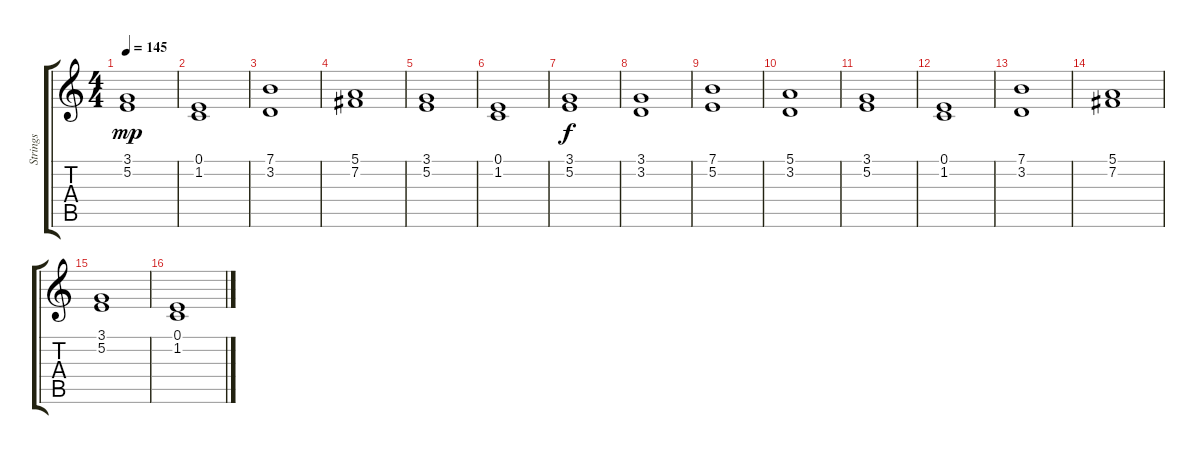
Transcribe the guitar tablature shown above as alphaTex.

\track ("Strings" "Strings") {instrument stringensemble1}
\staff {score tabs}
\tuning (E4 B3 G3 D3 A2 E2) {hide}
\ts (4 4)
\tempo 145
\clef g2
\ks c
(3.1 5.2).1{dy mp} |
(0.1 1.2).1 |
(7.1 3.2).1 |
(5.1 7.2).1 |
(3.1 5.2).1 |
(0.1 1.2).1 |
(3.1 5.2).1{dy f} |
(3.1 3.2).1 |
(7.1 5.2).1 |
(5.1 3.2).1 |
(3.1 5.2).1 |
(0.1 1.2).1 |
(7.1 3.2).1 |
(5.1 7.2).1 |
(3.1 5.2).1 |
(0.1 1.2).1
